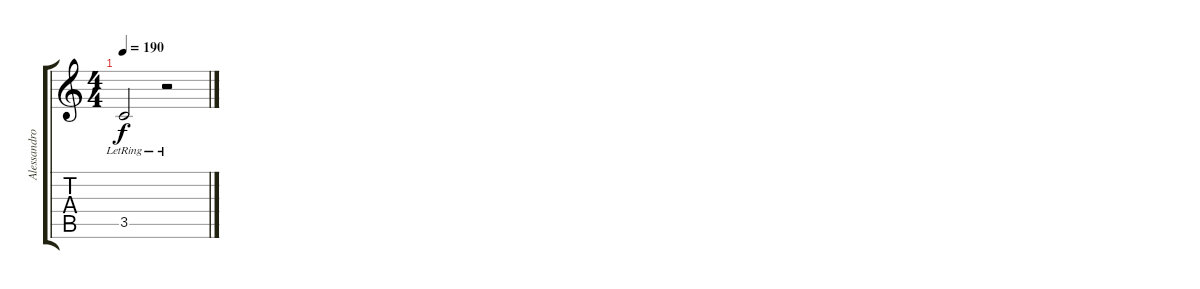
\track ("Alessandro Lotta" "Alessandro") {instrument electricbassfinger}
\staff {score tabs}
\tuning (E4 B3 G3 D3 A2 E2) {hide}
\ts (4 4)
\tempo 190
\clef g2
\ks c
3.5{lr}.2{dy f} r.2
